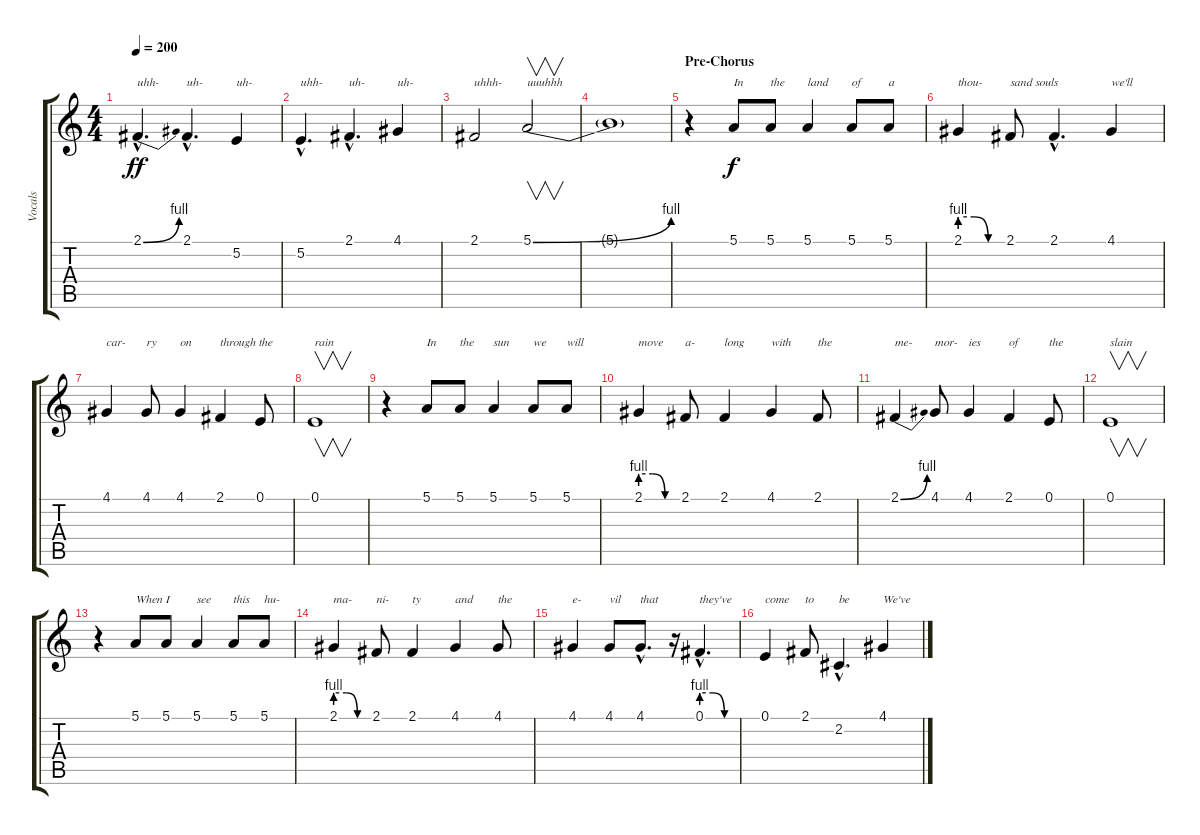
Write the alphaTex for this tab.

\track ("Vocals" "Vocals") {instrument lead2sawtooth}
\staff {score tabs}
\tuning (E4 B3 G3 D3 A2 E2) {hide}
\ts (4 4)
\tempo 200
\clef g2
\ks c
2.1{be (bend 0 0 60 4) hac}.4{d txt "uhh-" dy ff} 2.1{hac}.4{d txt "uh-"} 5.2.4{txt "uh-"} |
5.2{hac}.4{d txt "uhh-"} 2.1{hac}.4{d txt "uh-"} 4.1.4{txt "uh-"} |
2.1.2{txt "uhhh-"} 5.1{be (bend 0 0 60 4)}.2{v txt "uuuhhh"} |
5.1{t}.1 |
\section ("" "Pre-Chorus")
r.4 5.1.8{txt "In" dy f} 5.1.8{txt "the"} 5.1.4{txt "land"} 5.1.8{txt "of"} 5.1.8{txt "a"} |
2.1{be (custom 0 4 20 4 40 0 60 0)}.4{txt "thou-"} 2.1.8{txt "sand souls"} 2.1{hac}.4{d} 4.1.4{txt "we'll"} |
4.1.4{txt "car-"} 4.1.8{txt "ry"} 4.1.4{txt "on"} 2.1.4{txt "through the"} 0.1.8 |
0.1.1{v txt "rain"} |
r.4 5.1.8{txt "In"} 5.1.8{txt "the"} 5.1.4{txt "sun"} 5.1.8{txt "we"} 5.1.8{txt "will"} |
2.1{be (custom 0 4 20 4 40 0 60 0)}.4{txt "move"} 2.1.8{txt "a-"} 2.1.4{txt "long"} 4.1.4{txt "with "} 2.1.8{txt "the"} |
2.1{be (bend 0 0 60 4)}.4{txt "me-"} 4.1.8{txt "mor-"} 4.1.4{txt "ies"} 2.1.4{txt "of"} 0.1.8{txt "the"} |
0.1.1{v txt "slain"} |
r.4 5.1.8{txt "When I"} 5.1.8 5.1.4{txt "see"} 5.1.8{txt "this"} 5.1.8{txt "hu-"} |
2.1{be (custom 0 4 20 4 40 0 60 0)}.4{txt "ma-"} 2.1.8{txt "ni-"} 2.1.4{txt "ty"} 4.1.4{txt "and "} 4.1.8{txt "the"} |
4.1.4{txt "e-"} 4.1.8{txt "vil"} 4.1{hac}.8{d txt "that"} r.16 0.1{be (custom 0 4 20 4 40 0 60 0) hac}.4{d txt "they've"} |
0.1.4{txt "come"} 2.1.8{txt "to"} 2.2{hac}.4{d txt "be"} 4.1.4{txt "We've"}
